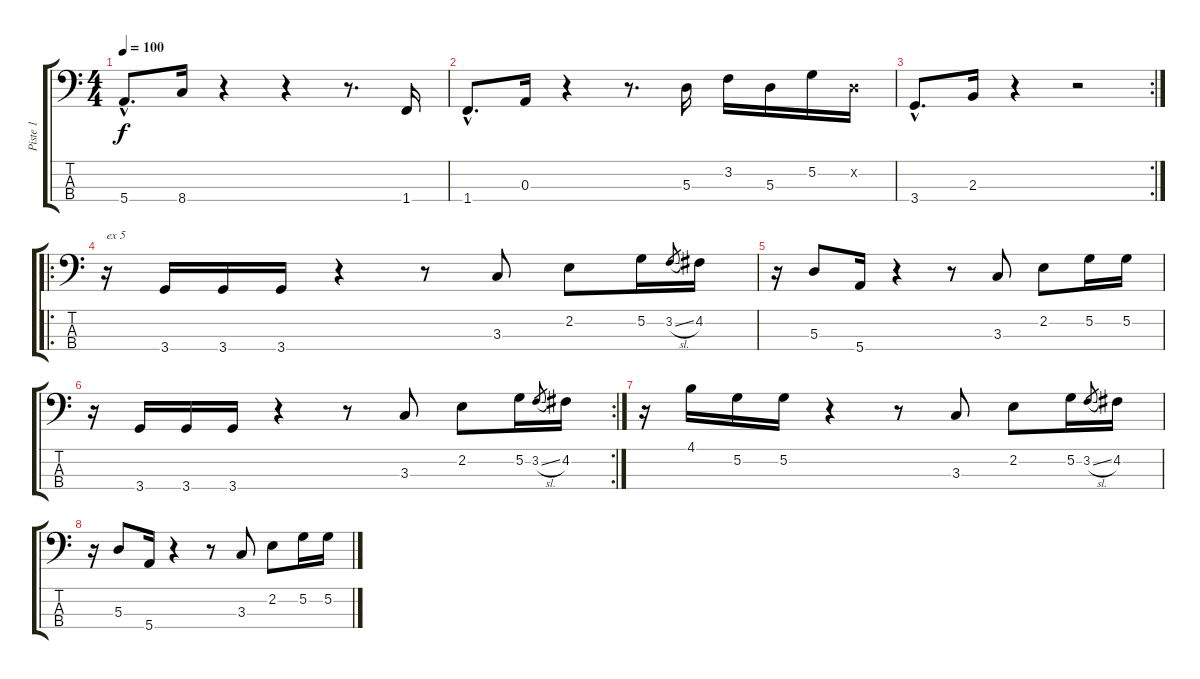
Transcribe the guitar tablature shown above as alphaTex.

\track ("Piste 1" "Piste 1") {instrument electricbassfinger}
\staff {score tabs}
\tuning (G2 D2 A1 E1) {hide}
\ts (4 4)
\tempo 100
\clef f4
\ks c
5.4{hac}.8{d dy f} 8.4.16 r.4 r.4 r.8{d} 1.4.16 |
1.4{hac}.8{d} 0.3.16 r.4 r.8{d} 5.3.16 3.2.16 5.3.16 5.2.16 0.2{x}.16 |
\rc 2
3.4{hac}.8{d} 2.3.16 r.4 r.2 |
\ro
r.16{txt "ex 5"} 3.4.16 3.4.16 3.4.16 r.4 r.8 3.3.8 2.2.8 5.2.16 3.2{sl}.8{gr} 4.2.16 |
r.16 5.3.8 5.4.16 r.4 r.8 3.3.8 2.2.8 5.2.16 5.2.16 |
\rc 2
r.16 3.4.16 3.4.16 3.4.16 r.4 r.8 3.3.8 2.2.8 5.2.16 3.2{sl}.8{gr} 4.2.16 |
r.16 4.1.16 5.2.16 5.2.16 r.4 r.8 3.3.8 2.2.8 5.2.16 3.2{sl}.8{gr} 4.2.16 |
r.16 5.3.8 5.4.16 r.4 r.8 3.3.8 2.2.8 5.2.16 5.2.16
